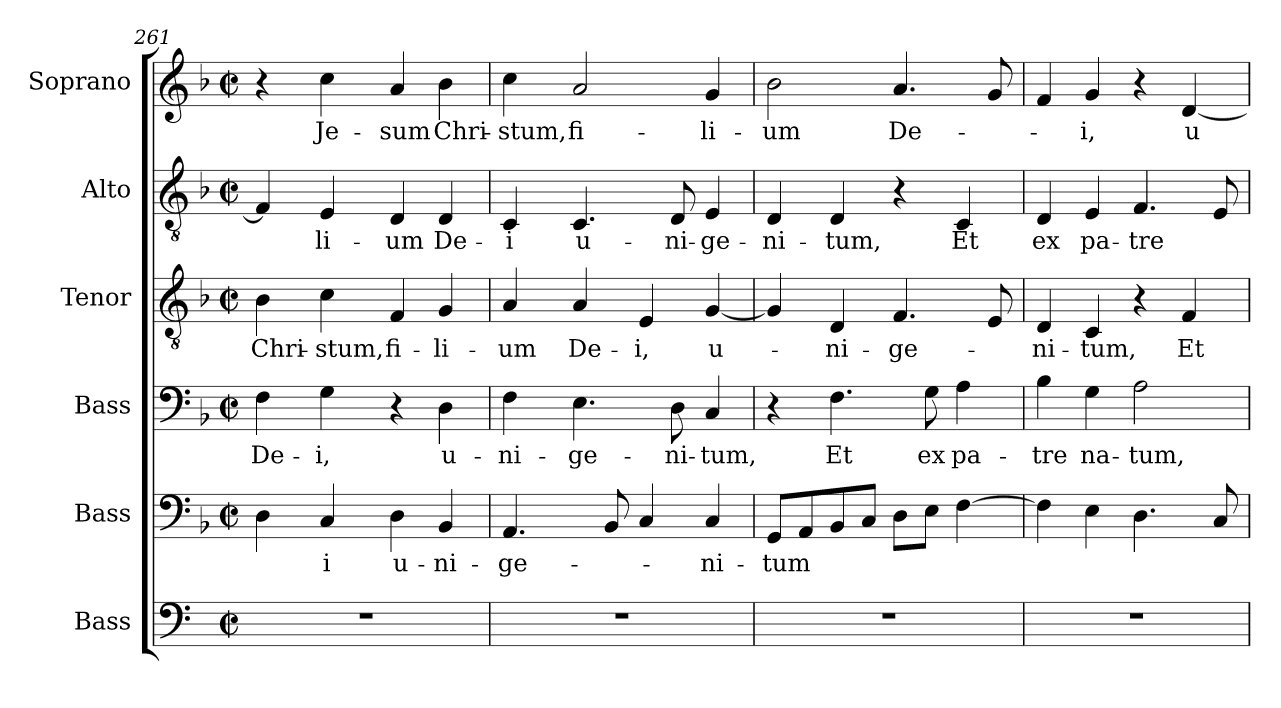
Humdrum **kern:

**kern	**kern	**text	**kern	**text	**kern	**text	**kern	**text	**kern	**text
*part6	*part5	*part5	*part4	*part4	*part3	*part3	*part2	*part2	*part1	*part1
*staff6	*staff5	*staff5	*staff4	*staff4	*staff3	*staff3	*staff2	*staff2	*staff1	*staff1
*I"Bass	*I"Bass	*	*I"Bass	*	*I"Tenor	*	*I"Alto	*	*I"Soprano	*
*I'B.	*I'B.	*	*I'B.	*	*I'T.	*	*I'A.	*	*I'S.	*
!!LO:LB:g=z
*clefF4	*clefF4	*	*clefF4	*	*clefGv2	*	*clefGv2	*	*clefG2	*
*	*	*	*	*	*ITrd7c12	*	*	*	*	*
*k[]	*k[b-]	*	*k[b-]	*	*k[b-]	*	*k[b-]	*	*k[b-]	*
*C:	*F:	*	*F:	*	*F:	*	*F:	*	*F:	*
*M2/2	*M2/2	*	*M2/2	*	*M2/2	*	*M2/2	*	*M2/2	*
*met(c|)	*met(c|)	*	*met(c|)	*	*met(c|)	*	*met(c|)	*	*met(c|)	*
=261	=261	=261	=261	=261	=261	=261	=261	=261	=261	=261
!	!	!	!	!LO:LY:b:color=#000000	!	!	!	!	!	!
!	!	!	!	!	!	!LO:LY:b:color=#000000	!	!	!	!
1r	4Di\	.	4Fi\	De-	4BB-i\	Chri-	4Fi/]	.	4r	.
!	!	!LO:LY:b:color=#000000	!	!	!	!	!	!	!	!
!	!	!	!	!LO:LY:b:color=#000000	!	!	!	!	!	!
!	!	!	!	!	!	!LO:LY:b:color=#000000	!	!	!	!
!	!	!	!	!	!	!	!	!LO:LY:b:color=#000000	!	!
!	!	!	!	!	!	!	!	!	!	!LO:LY:b:color=#000000
.	4Ci/	-i	4Gi\	-i,	4Ci\	-stum,	4Ei/	-li-	4cci\	Je-
!	!	!LO:LY:b:color=#000000	!	!	!	!	!	!	!	!
!	!	!	!	!	!	!LO:LY:b:color=#000000	!	!	!	!
!	!	!	!	!	!	!	!	!LO:LY:b:color=#000000	!	!
!	!	!	!	!	!	!	!	!	!	!LO:LY:b:color=#000000
.	4Di\	u-	4r	.	4FFi/	fi-	4Di/	-um	4ai/	-sum
!	!	!LO:LY:b:color=#000000	!	!	!	!	!	!	!	!
!	!	!	!	!LO:LY:b:color=#000000	!	!	!	!	!	!
!	!	!	!	!	!	!LO:LY:b:color=#000000	!	!	!	!
!	!	!	!	!	!	!	!	!LO:LY:b:color=#000000	!	!
!	!	!	!	!	!	!	!	!	!	!LO:LY:b:color=#000000
.	4BB-i/	-ni-	4Di\	u-	4GGi/	-li-	4Di/	De-	4b-i\	Chri-
=262	=262	=262	=262	=262	=262	=262	=262	=262	=262	=262
!	!	!LO:LY:b:color=#000000	!	!	!	!	!	!	!	!
!	!	!	!	!LO:LY:b:color=#000000	!	!	!	!	!	!
!	!	!	!	!	!	!LO:LY:b:color=#000000	!	!	!	!
!	!	!	!	!	!	!	!	!LO:LY:b:color=#000000	!	!
!	!	!	!	!	!	!	!	!	!	!LO:LY:b:color=#000000
1r	4.AAi/	-ge-	4Fi\	-ni-	4AAi/	-um	4Ci/	-i	4cci\	-stum,
!	!	!	!	!LO:LY:b:color=#000000	!	!	!	!	!	!
!	!	!	!	!	!	!LO:LY:b:color=#000000	!	!	!	!
!	!	!	!	!	!	!	!	!LO:LY:b:color=#000000	!	!
!	!	!	!	!	!	!	!	!	!	!LO:LY:b:color=#000000
.	.	.	4.Ei\	-ge-	4AAi/	De-	4.Ci/	u-	2ai/	fi-
.	8BB-i/	.	.	.	.	.	.	.	.	.
!	!	!	!	!	!	!LO:LY:b:color=#000000	!	!	!	!
.	4Ci/	.	.	.	4EEi/	-i,	.	.	.	.
!	!	!	!	!LO:LY:b:color=#000000	!	!	!	!	!	!
!	!	!	!	!	!	!	!	!LO:LY:b:color=#000000	!	!
.	.	.	8Di\	-ni-	.	.	8Di/	-ni-	.	.
!	!	!LO:LY:b:color=#000000	!	!	!	!	!	!	!	!
!	!	!	!	!LO:LY:b:color=#000000	!	!	!	!	!	!
!	!	!	!	!	!	!LO:LY:b:color=#000000	!	!	!	!
!	!	!	!	!	!	!	!	!LO:LY:b:color=#000000	!	!
!	!	!	!	!	!	!	!	!	!	!LO:LY:b:color=#000000
.	4Ci/	-ni-	4Ci/	-tum,	[4GGi/	u-	4Ei/	-ge-	4gi/	-li-
=263	=263	=263	=263	=263	=263	=263	=263	=263	=263	=263
!	!	!LO:LY:b:color=#000000	!	!	!	!	!	!	!	!
!	!	!	!	!	!	!	!	!LO:LY:b:color=#000000	!	!
!	!	!	!	!	!	!	!	!	!	!LO:LY:b:color=#000000
1r	8GGi/L	-tum	4r	.	4GGi/]	.	4Di/	-ni-	2b-i\	-um
.	8AAi/	.	.	.	.	.	.	.	.	.
!	!	!	!	!LO:LY:b:color=#000000	!	!	!	!	!	!
!	!	!	!	!	!	!LO:LY:b:color=#000000	!	!	!	!
!	!	!	!	!	!	!	!	!LO:LY:b:color=#000000	!	!
.	8BB-i/	.	4.Fi\	Et	4DDi/	-ni-	4Di/	-tum,	.	.
.	8Ci/J	.	.	.	.	.	.	.	.	.
!	!	!	!	!	!	!LO:LY:b:color=#000000	!	!	!	!
!	!	!	!	!	!	!	!	!	!	!LO:LY:b:color=#000000
.	8Di\L	.	.	.	4.FFi/	-ge-	4r	.	4.ai/	De-
!	!	!	!	!LO:LY:b:color=#000000	!	!	!	!	!	!
.	8Ei\J	.	8Gi\	ex	.	.	.	.	.	.
!	!	!	!	!LO:LY:b:color=#000000	!	!	!	!	!	!
!	!	!	!	!	!	!	!	!LO:LY:b:color=#000000	!	!
.	[4Fi\	.	4Ai\	pa-	.	.	4Ci/	Et	.	.
.	.	.	.	.	8EEi/	.	.	.	8gi/	.
=264	=264	=264	=264	=264	=264	=264	=264	=264	=264	=264
!	!	!	!	!LO:LY:b:color=#000000	!	!	!	!	!	!
!	!	!	!	!	!	!LO:LY:b:color=#000000	!	!	!	!
!	!	!	!	!	!	!	!	!LO:LY:b:color=#000000	!	!
1r	4Fi\]	.	4B-i\	-tre	4DDi/	-ni-	4Di/	ex	4fi/	.
!	!	!	!	!LO:LY:b:color=#000000	!	!	!	!	!	!
!	!	!	!	!	!	!LO:LY:b:color=#000000	!	!	!	!
!	!	!	!	!	!	!	!	!LO:LY:b:color=#000000	!	!
!	!	!	!	!	!	!	!	!	!	!LO:LY:b:color=#000000
.	4Ei\	.	4Gi\	na-	4CCi/	-tum,	4Ei/	pa-	4gi/	-i,
!	!	!	!	!LO:LY:b:color=#000000	!	!	!	!	!	!
!	!	!	!	!	!	!	!	!LO:LY:b:color=#000000	!	!
.	4.Di\	.	2Ai\	-tum,	4r	.	4.Fi/	-tre	4r	.
!	!	!	!	!	!	!LO:LY:b:color=#000000	!	!	!	!
!	!	!	!	!	!	!	!	!	!	!LO:LY:b:color=#000000
.	.	.	.	.	4FFi/	Et	.	.	[4di/	u-
.	8Ci/	.	.	.	.	.	8Ei/	.	.	.
=	=	=	=	=	=	=	=	=	=	=
*-	*-	*-	*-	*-	*-	*-	*-	*-	*-	*-
